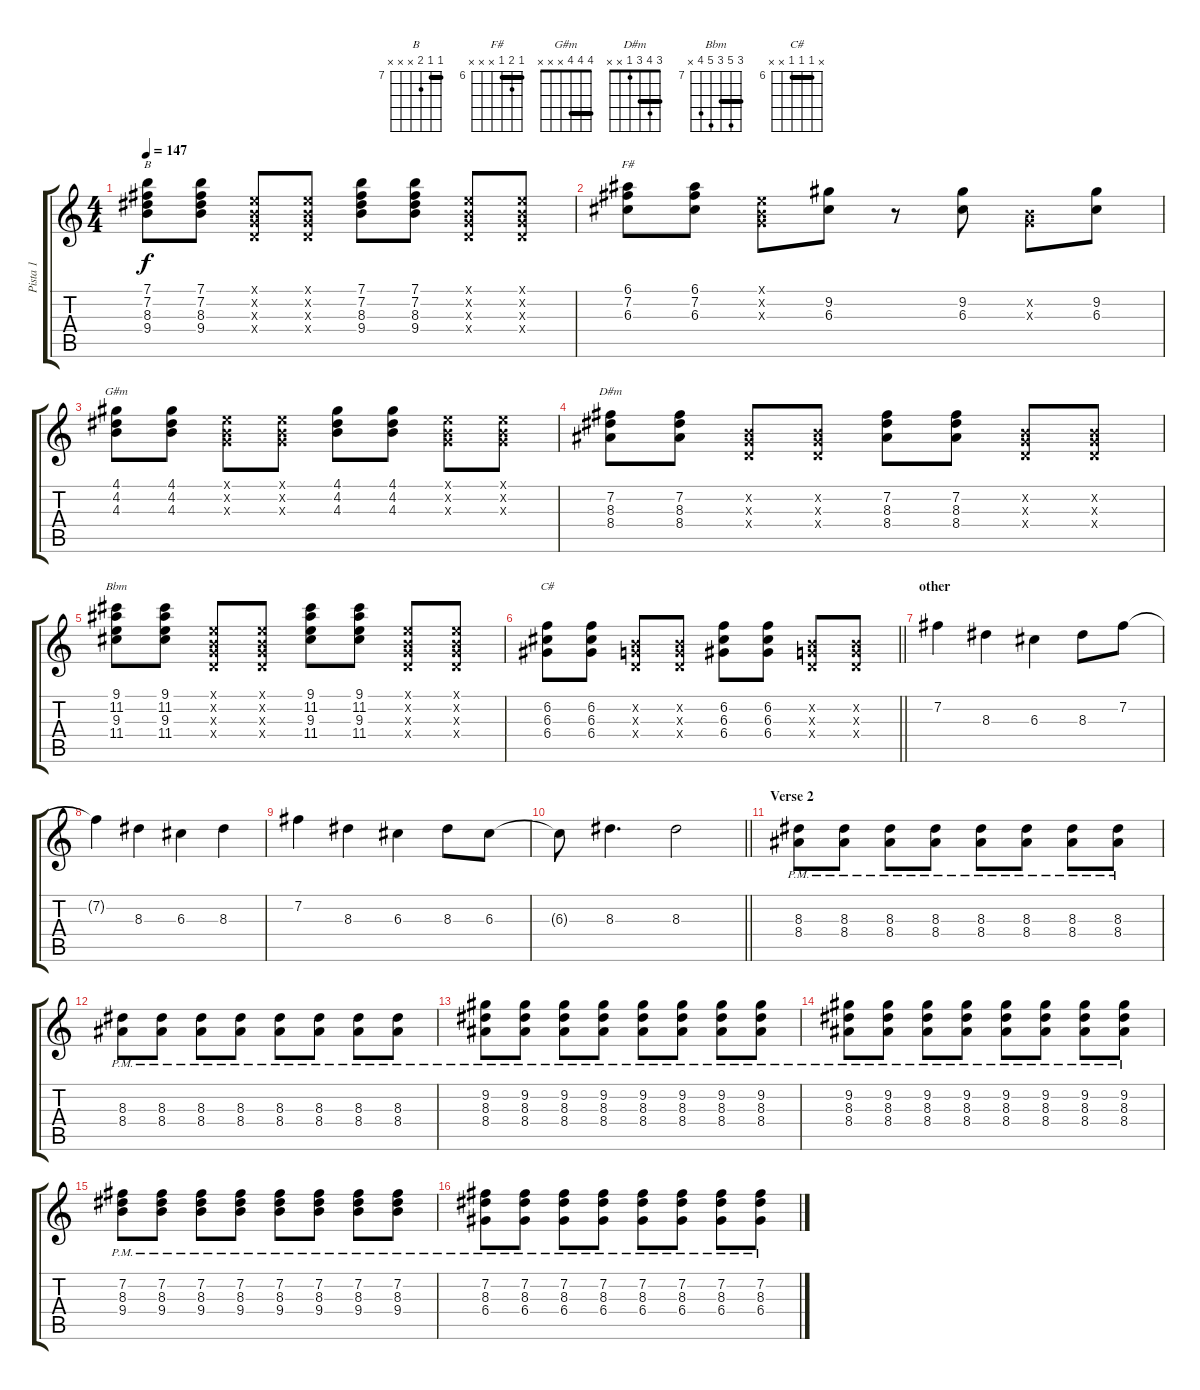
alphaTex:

\track ("Pista 1" "Pista 1") {instrument overdrivenguitar}
\staff {score tabs}
\tuning (E4 B3 G3 D3 A2 E2) {hide}
\chord ("B" 7 7 8 x x x) {firstfret 7 barre 7}
\chord ("F#" 6 7 6 x x x) {firstfret 6 barre 6}
\chord ("G#m" 4 4 4 x x x) {barre 4}
\chord ("D#m" 3 4 3 1 x x) {barre 3}
\chord ("Bbm" 9 11 9 11 10 x) {firstfret 7 barre 9}
\chord ("C#" x 6 6 6 x x) {firstfret 6 barre 6}
\ts (4 4)
\tempo 147
\clef g2
\ks c
(7.1 7.2 8.3 9.4).8{ch "B" dy f} (7.1 7.2 8.3 9.4).8 (0.1{x} 0.2{x} 0.3{x} 0.4{x}).8 (0.1{x} 0.2{x} 0.3{x} 0.4{x}).8 (7.1 7.2 8.3 9.4).8 (7.1 7.2 8.3 9.4).8 (0.1{x} 0.2{x} 0.3{x} 0.4{x}).8 (0.1{x} 0.2{x} 0.3{x} 0.4{x}).8 |
(6.1 7.2 6.3).8{ch "F#"} (6.1 7.2 6.3).8 (0.1{x} 0.2{x} 0.3{x}).8 (9.2 6.3).8 r.8 (9.2 6.3).8 (0.2{x} 0.3{x}).8 (9.2 6.3).8 |
(4.1 4.2 4.3).8{ch "G#m"} (4.1 4.2 4.3).8 (0.1{x} 0.2{x} 0.3{x}).8 (0.1{x} 0.2{x} 0.3{x}).8 (4.1 4.2 4.3).8 (4.1 4.2 4.3).8 (0.1{x} 0.2{x} 0.3{x}).8 (0.1{x} 0.2{x} 0.3{x}).8 |
(7.2 8.3 8.4).8{ch "D#m"} (7.2 8.3 8.4).8 (0.2{x} 0.3{x} 0.4{x}).8 (0.2{x} 0.3{x} 0.4{x}).8 (7.2 8.3 8.4).8 (7.2 8.3 8.4).8 (0.2{x} 0.3{x} 0.4{x}).8 (0.2{x} 0.3{x} 0.4{x}).8 |
(9.1 11.2 9.3 11.4).8{ch "Bbm"} (9.1 11.2 9.3 11.4).8 (0.1{x} 0.2{x} 0.3{x} 0.4{x}).8 (0.1{x} 0.2{x} 0.3{x} 0.4{x}).8 (9.1 11.2 9.3 11.4).8 (9.1 11.2 9.3 11.4).8 (0.1{x} 0.2{x} 0.3{x} 0.4{x}).8 (0.1{x} 0.2{x} 0.3{x} 0.4{x}).8 |
\barLineRight lightlight
(6.2 6.3 6.4).8{ch "C#"} (6.2 6.3 6.4).8 (0.2{x} 0.3{x} 0.4{x}).8 (0.2{x} 0.3{x} 0.4{x}).8 (6.2 6.3 6.4).8 (6.2 6.3 6.4).8 (0.2{x} 0.3{x} 0.4{x}).8 (0.2{x} 0.3{x} 0.4{x}).8 |
\section ("" "other")
7.2.4 8.3.4 6.3.4 8.3.8 7.2.8 |
7.2{t}.4 8.3.4 6.3.4 8.3.4 |
7.2.4 8.3.4 6.3.4 8.3.8 6.3.8 |
\barLineRight lightlight
6.3{t}.8 8.3.4{d} 8.3.2 |
\section ("" "Verse 2")
(8.3{pm} 8.4{pm}).8{instrument electricguitarjazz} (8.3{pm} 8.4{pm}).8 (8.3{pm} 8.4{pm}).8 (8.3{pm} 8.4{pm}).8 (8.3{pm} 8.4{pm}).8 (8.3{pm} 8.4{pm}).8 (8.3{pm} 8.4{pm}).8 (8.3{pm} 8.4{pm}).8 |
(8.3{pm} 8.4{pm}).8 (8.3{pm} 8.4{pm}).8 (8.3{pm} 8.4{pm}).8 (8.3{pm} 8.4{pm}).8 (8.3{pm} 8.4{pm}).8 (8.3{pm} 8.4{pm}).8 (8.3{pm} 8.4{pm}).8 (8.3{pm} 8.4{pm}).8 |
(9.2{pm} 8.3{pm} 8.4{pm}).8 (9.2{pm} 8.3{pm} 8.4{pm}).8 (9.2{pm} 8.3{pm} 8.4{pm}).8 (9.2{pm} 8.3{pm} 8.4{pm}).8 (9.2{pm} 8.3{pm} 8.4{pm}).8 (9.2{pm} 8.3{pm} 8.4{pm}).8 (9.2{pm} 8.3{pm} 8.4{pm}).8 (9.2{pm} 8.3{pm} 8.4{pm}).8 |
(9.2{pm} 8.3{pm} 8.4{pm}).8 (9.2{pm} 8.3{pm} 8.4{pm}).8 (9.2{pm} 8.3{pm} 8.4{pm}).8 (9.2{pm} 8.3{pm} 8.4{pm}).8 (9.2{pm} 8.3{pm} 8.4{pm}).8 (9.2{pm} 8.3{pm} 8.4{pm}).8 (9.2{pm} 8.3{pm} 8.4{pm}).8 (9.2{pm} 8.3{pm} 8.4{pm}).8 |
(7.2{pm} 8.3{pm} 9.4{pm}).8 (7.2{pm} 8.3{pm} 9.4{pm}).8 (7.2{pm} 8.3{pm} 9.4{pm}).8 (7.2{pm} 8.3{pm} 9.4{pm}).8 (7.2{pm} 8.3{pm} 9.4{pm}).8 (7.2{pm} 8.3{pm} 9.4{pm}).8 (7.2{pm} 8.3{pm} 9.4{pm}).8 (7.2{pm} 8.3{pm} 9.4{pm}).8 |
(7.2{pm} 8.3{pm} 6.4{pm}).8 (7.2{pm} 8.3{pm} 6.4{pm}).8 (7.2{pm} 8.3{pm} 6.4{pm}).8 (7.2{pm} 8.3{pm} 6.4{pm}).8 (7.2{pm} 8.3{pm} 6.4{pm}).8 (7.2{pm} 8.3{pm} 6.4{pm}).8 (7.2{pm} 8.3{pm} 6.4{pm}).8 (7.2{pm} 8.3{pm} 6.4{pm}).8
